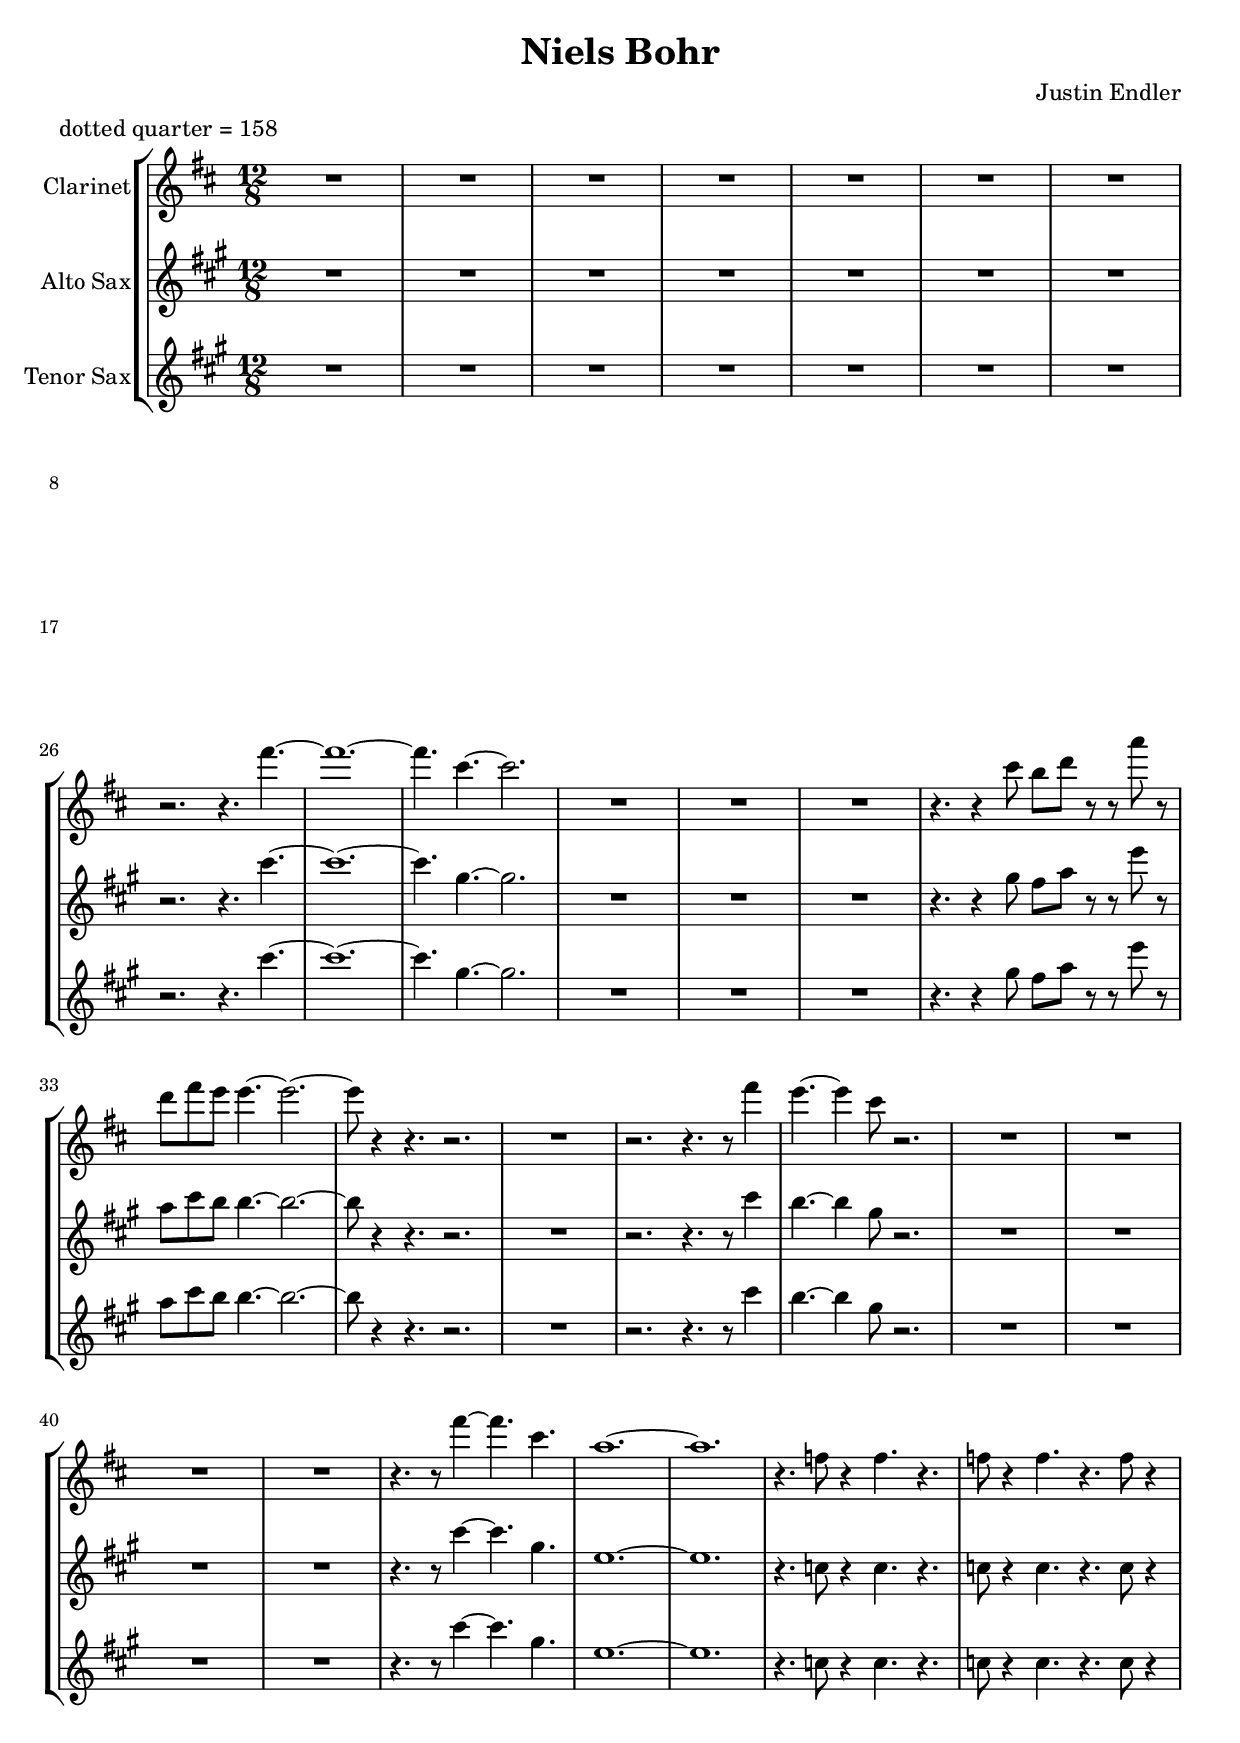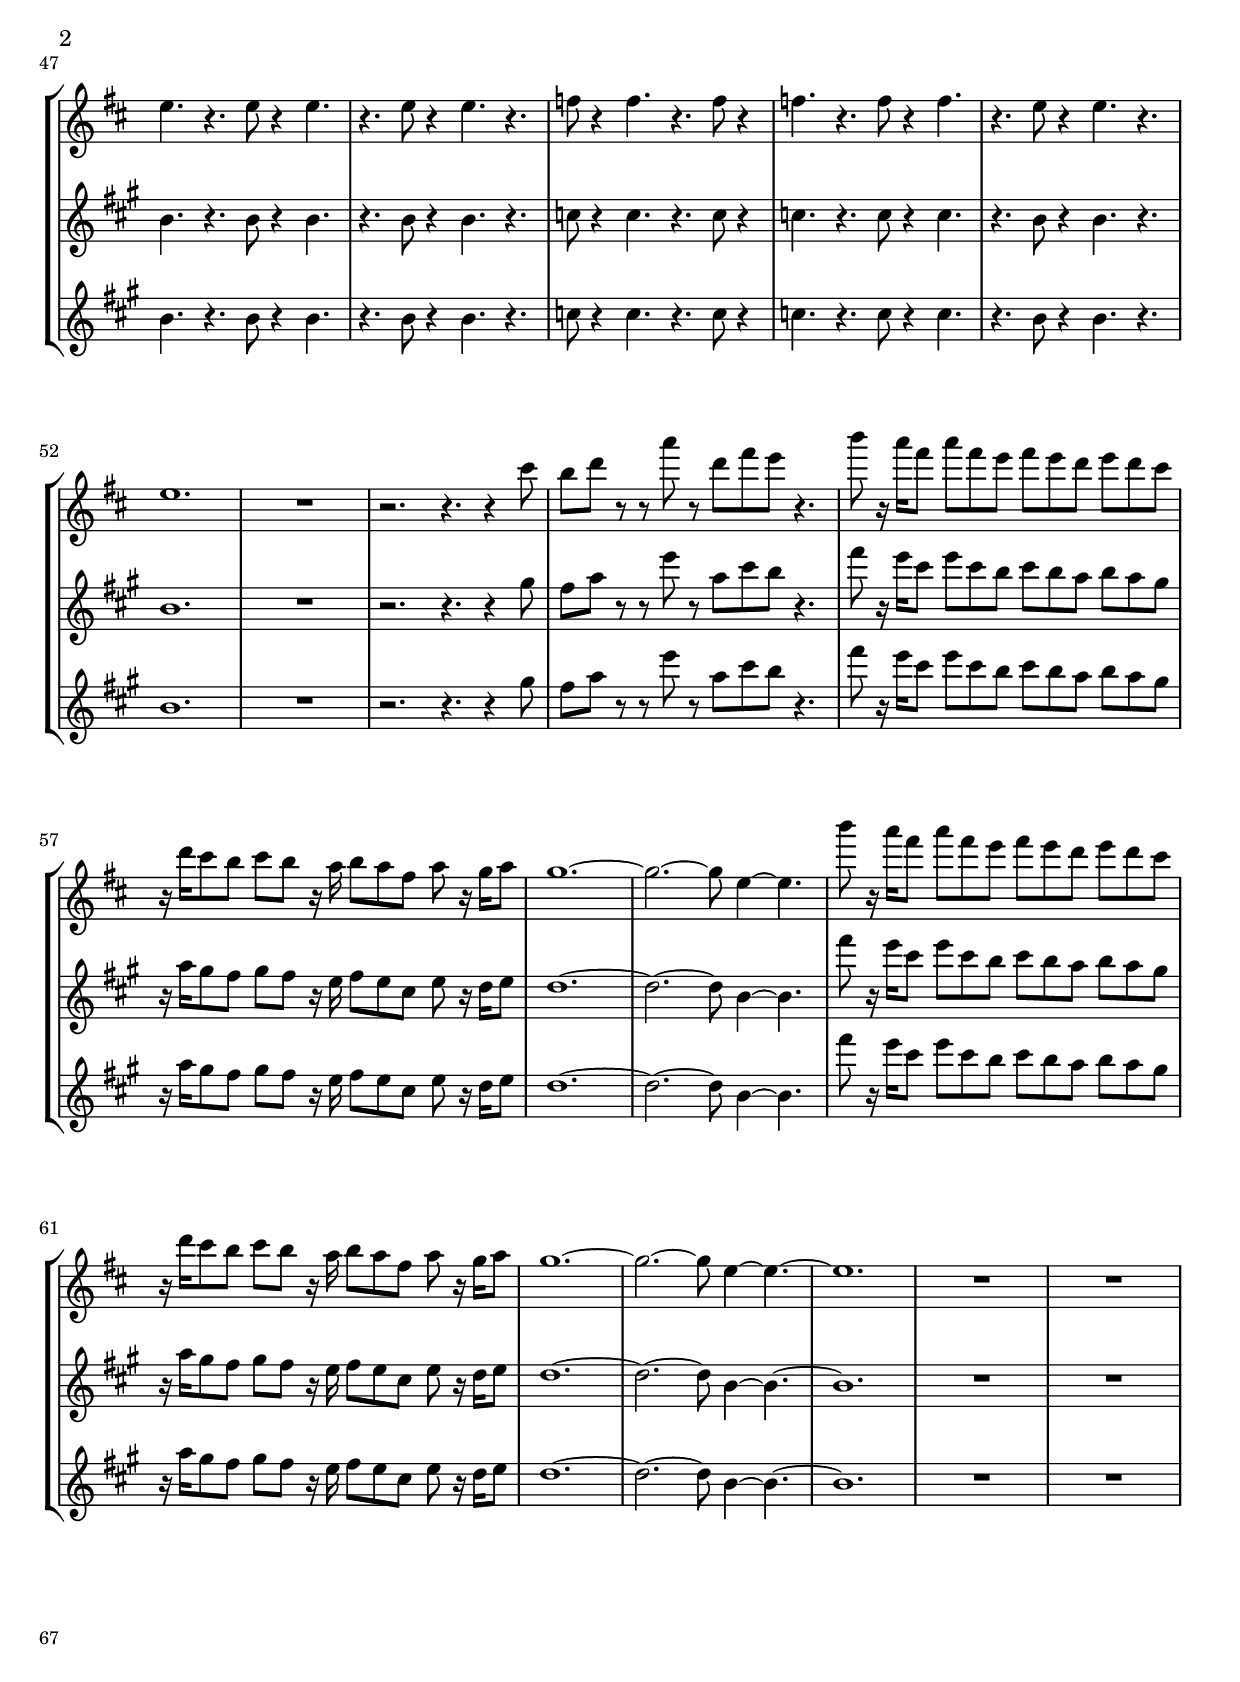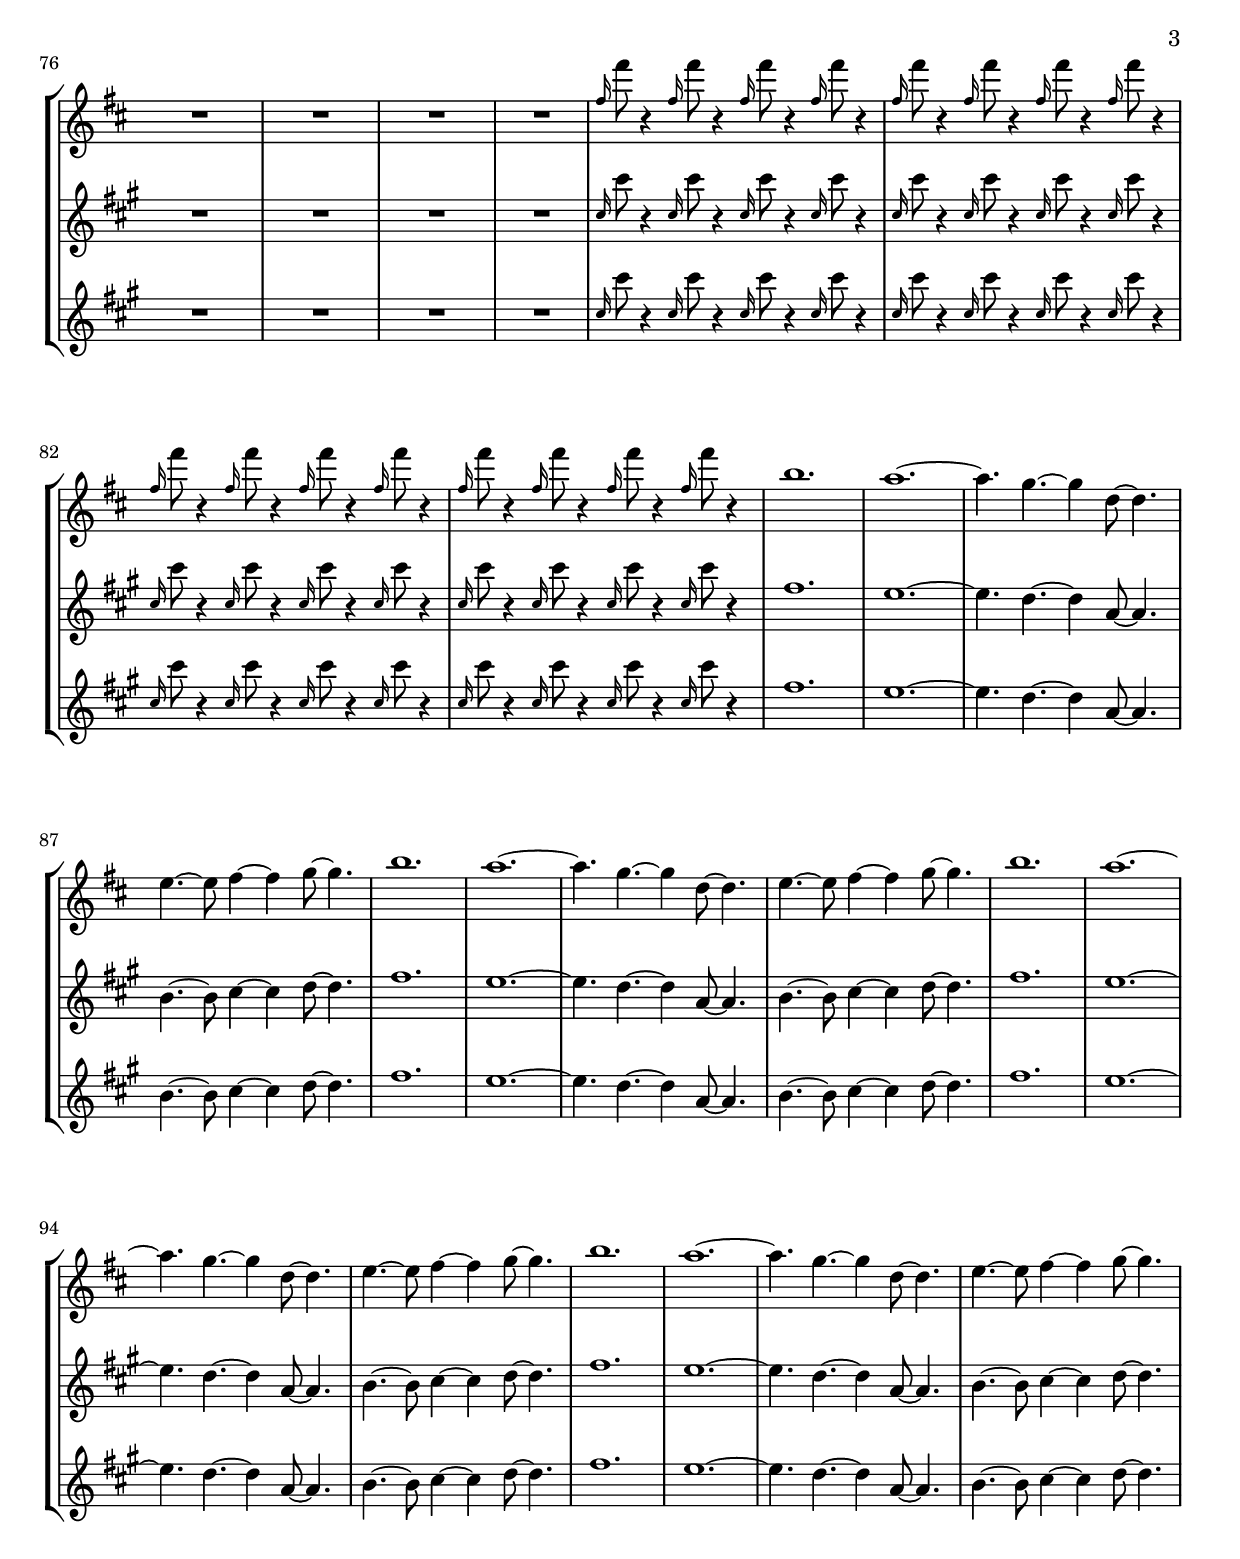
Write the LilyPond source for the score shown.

\header {
  title = "Niels Bohr"
  composer = "Justin Endler"
  meter = "dotted quarter = 158"
}
\include "english.ly"
sl = {
  \override NoteHead #'style = #'slash
  \override Stem #'transparent = ##t
  \override Flag #'transparent = ##t
}
nsl = {
  \revert NoteHead #'style
  \revert Stem #'transparent
  \revert Flag #'transparent
}
crOn = \override NoteHead #'style = #'cross
crOff = \revert NoteHead #'style
%%%%%%%%%%%% Keys'n'thangs %%%%%%%%%%%%%%%%%
global = { \time 12/8 }
Key = { \key c \major }
% ############ Winds ############
% ------ Clarinet ------
clar = \transpose c d \relative c'' {
  \Key
  \compressFullBarRests
  % rest 25 bars up front
  R1.|R1.|R1.|R1.|R1.|R1.|R1.|R1.|R1.|R1.|R1.|R1.|R1.|R1.|R1.|R1.|R1.|R1.|R1.|R1.|R1.|R1.|R1.|R1.|R1.
  % Logic bar numbers in comments
  r2. r4. e' ~ | %30
  e1. ~ | %31
  e4. b ~ b2. | %32
  R1. | %33
  R1. | %34
  R1. | %35
  r4. r4 b8 a c r8 r  g' r | %36
  c, e d d4. ~ d2. ~ | %37
  d8 r4  r4. r2. | %38
  R1. | %39
  r2. r4. r8 e4 | %40
  d4. ~ d4 b8 r2. | %41
  R1. | %42
  R1. | %43
  R1. | %44
  R1. | %45
  r4. r8 e4 ~ e4. b4. | %46
  g1. ~ | %47
  g1. | %48
  r4. ef8 r4 ef4. r | %49
  ef8 r4 ef4. r ef8 r4 | %50
  d4. r d8 r4 d4. | %51
  r4. d8 r4 d4. r | %52
  ef8 r4 ef4. r ef8 r4 | %53
  ef4. r ef8 r4 ef4. | %54
  r4. d8 r4 d4. r | %55
  d1. | %56
  R1. | %57
  r2. r4. r4 b'8 | %58
  a8 c r r g' r c, e d r4. | %59
  a'8 r16 g e8 g e d e d c d c b | %60
  r16 c b8 a b a r16 g a8 g e g r16 f g8 | %61
  f1. ~ | %62
  f2. ~ f8 d4 ~ d4. | %63
  a''8 r16 g e8 g e d e d c d c b | %64
  r16 c b8 a b a r16 g a8 g e g r16 f g8 | %65
  f1. ~ | %66
  f2. ~ f8 d4 ~ d4. ~ | %67
  d1. | %68
  R1. | %69
  R1. | %70
  R1. | %71
  R1. | %72
  R1. | %73
  R1. | %74
  R1. | %75
  R1. | %76
  R1. | %77
  R1. | %78
  R1. | %79
  R1. | %80
  R1. | %81
  R1. | %82
  R1. | %83
  \grace e16 e'8 r4 \grace e,16 e'8 r4 \grace e,16 e'8 r4 \grace e,16 e'8 r4 | %84
  \grace e,16 e'8 r4 \grace e,16 e'8 r4 \grace e,16 e'8 r4 \grace e,16 e'8 r4 | %85
  \grace e,16 e'8 r4 \grace e,16 e'8 r4 \grace e,16 e'8 r4 \grace e,16 e'8 r4 | %86
  \grace e,16 e'8 r4 \grace e,16 e'8 r4 \grace e,16 e'8 r4 \grace e,16 e'8 r4 | %87
  a,1. | %88
  g1. ~ | %89
  g4. f4. ~ f4 c8 ~ c4. | %90
  d4. ~ d8 e4 ~ e4 f8 ~ f4. | %91
  a1. | %92
  g1. ~ | %93
  g4. f4. ~ f4 c8 ~ c4. | %94
  d4. ~ d8 e4 ~ e4 f8 ~ f4. | %95
  a1. | %96
  g1. ~ | %97
  g4. f4. ~ f4 c8 ~ c4. | %98
  d4. ~ d8 e4 ~ e4 f8 ~ f4. | %99
  a1. | %100
  g1. ~ | %101
  g4. f4. ~ f4 c8 ~ c4. | %102
  d4. ~ d8 e4 ~ e4 f8 ~ f4. | %103
}
clarinet = {
  \global
  \set Staff.instrumentName = #"Clarinet"
  \clef treble
  <<
    \clar
  >>
}

% ------ Alto Saxophone ------
alto = \transpose c a \relative c' {
  \Key
  \compressFullBarRests
  % rest 25 bars up front
  R1.|R1.|R1.|R1.|R1.|R1.|R1.|R1.|R1.|R1.|R1.|R1.|R1.|R1.|R1.|R1.|R1.|R1.|R1.|R1.|R1.|R1.|R1.|R1.|R1.
  % Logic bar numbers in comments
  r2. r4. e' ~ | %30
  e1. ~ | %31
  e4. b ~ b2. | %32
  R1. | %33
  R1. | %34
  R1. | %35
  r4. r4 b8 a c r8 r  g' r | %36
  c, e d d4. ~ d2. ~ | %37
  d8 r4  r4. r2. | %38
  R1. | %39
  r2. r4. r8 e4 | %40
  d4. ~ d4 b8 r2. | %41
  R1. | %42
  R1. | %43
  R1. | %44
  R1. | %45
  r4. r8 e4 ~ e4. b4. | %46
  g1. ~ | %47
  g1. | %48
  r4. ef8 r4 ef4. r | %49
  ef8 r4 ef4. r ef8 r4 | %50
  d4. r d8 r4 d4. | %51
  r4. d8 r4 d4. r | %52
  ef8 r4 ef4. r ef8 r4 | %53
  ef4. r ef8 r4 ef4. | %54
  r4. d8 r4 d4. r | %55
  d1. | %56
  R1. | %57
  r2. r4. r4 b'8 | %58
  a8 c r r g' r c, e d r4. | %59
  a'8 r16 g e8 g e d e d c d c b | %60
  r16 c b8 a b a r16 g a8 g e g r16 f g8 | %61
  f1. ~ | %62
  f2. ~ f8 d4 ~ d4. | %63
  a''8 r16 g e8 g e d e d c d c b | %64
  r16 c b8 a b a r16 g a8 g e g r16 f g8 | %65
  f1. ~ | %66
  f2. ~ f8 d4 ~ d4. ~ | %67
  d1. | %68
  R1. | %69
  R1. | %70
  R1. | %71
  R1. | %72
  R1. | %73
  R1. | %74
  R1. | %75
  R1. | %76
  R1. | %77
  R1. | %78
  R1. | %79
  R1. | %80
  R1. | %81
  R1. | %82
  R1. | %83
  \grace e16 e'8 r4 \grace e,16 e'8 r4 \grace e,16 e'8 r4 \grace e,16 e'8 r4 | %84
  \grace e,16 e'8 r4 \grace e,16 e'8 r4 \grace e,16 e'8 r4 \grace e,16 e'8 r4 | %85
  \grace e,16 e'8 r4 \grace e,16 e'8 r4 \grace e,16 e'8 r4 \grace e,16 e'8 r4 | %86
  \grace e,16 e'8 r4 \grace e,16 e'8 r4 \grace e,16 e'8 r4 \grace e,16 e'8 r4 | %87
  a,1. | %88
  g1. ~ | %89
  g4. f4. ~ f4 c8 ~ c4. | %90
  d4. ~ d8 e4 ~ e4 f8 ~ f4. | %91
  a1. | %92
  g1. ~ | %93
  g4. f4. ~ f4 c8 ~ c4. | %94
  d4. ~ d8 e4 ~ e4 f8 ~ f4. | %95
  a1. | %96
  g1. ~ | %97
  g4. f4. ~ f4 c8 ~ c4. | %98
  d4. ~ d8 e4 ~ e4 f8 ~ f4. | %99
  a1. | %100
  g1. ~ | %101
  g4. f4. ~ f4 c8 ~ c4. | %102
  d4. ~ d8 e4 ~ e4 f8 ~ f4. | %103
}
altoSax = {
  \global
  \set Staff.instrumentName = #"Alto Sax"
  \clef treble
  <<
    \alto
  >>
}

% ------ Tenor Saxophone ------
tenor = \transpose c a' \relative c {
  \Key
  \compressFullBarRests
  % rest 25 bars up front
  R1.|R1.|R1.|R1.|R1.|R1.|R1.|R1.|R1.|R1.|R1.|R1.|R1.|R1.|R1.|R1.|R1.|R1.|R1.|R1.|R1.|R1.|R1.|R1.|R1.
  % Logic bar numbers in comments
  r2. r4. e' ~ | %30
  e1. ~ | %31
  e4. b ~ b2. | %32
  R1. | %33
  R1. | %34
  R1. | %35
  r4. r4 b8 a c r8 r  g' r | %36
  c, e d d4. ~ d2. ~ | %37
  d8 r4  r4. r2. | %38
  R1. | %39
  r2. r4. r8 e4 | %40
  d4. ~ d4 b8 r2. | %41
  R1. | %42
  R1. | %43
  R1. | %44
  R1. | %45
  r4. r8 e4 ~ e4. b4. | %46
  g1. ~ | %47
  g1. | %48
  r4. ef8 r4 ef4. r | %49
  ef8 r4 ef4. r ef8 r4 | %50
  d4. r d8 r4 d4. | %51
  r4. d8 r4 d4. r | %52
  ef8 r4 ef4. r ef8 r4 | %53
  ef4. r ef8 r4 ef4. | %54
  r4. d8 r4 d4. r | %55
  d1. | %56
  R1. | %57
  r2. r4. r4 b'8 | %58
  a8 c r r g' r c, e d r4. | %59
  a'8 r16 g e8 g e d e d c d c b | %60
  r16 c b8 a b a r16 g a8 g e g r16 f g8 | %61
  f1. ~ | %62
  f2. ~ f8 d4 ~ d4. | %63
  a''8 r16 g e8 g e d e d c d c b | %64
  r16 c b8 a b a r16 g a8 g e g r16 f g8 | %65
  f1. ~ | %66
  f2. ~ f8 d4 ~ d4. ~ | %67
  d1. | %68
  R1. | %69
  R1. | %70
  R1. | %71
  R1. | %72
  R1. | %73
  R1. | %74
  R1. | %75
  R1. | %76
  R1. | %77
  R1. | %78
  R1. | %79
  R1. | %80
  R1. | %81
  R1. | %82
  R1. | %83
  \grace e16 e'8 r4 \grace e,16 e'8 r4 \grace e,16 e'8 r4 \grace e,16 e'8 r4 | %84
  \grace e,16 e'8 r4 \grace e,16 e'8 r4 \grace e,16 e'8 r4 \grace e,16 e'8 r4 | %85
  \grace e,16 e'8 r4 \grace e,16 e'8 r4 \grace e,16 e'8 r4 \grace e,16 e'8 r4 | %86
  \grace e,16 e'8 r4 \grace e,16 e'8 r4 \grace e,16 e'8 r4 \grace e,16 e'8 r4 | %87
  a,1. | %88
  g1. ~ | %89
  g4. f4. ~ f4 c8 ~ c4. | %90
  d4. ~ d8 e4 ~ e4 f8 ~ f4. | %91
  a1. | %92
  g1. ~ | %93
  g4. f4. ~ f4 c8 ~ c4. | %94
  d4. ~ d8 e4 ~ e4 f8 ~ f4. | %95
  a1. | %96
  g1. ~ | %97
  g4. f4. ~ f4 c8 ~ c4. | %98
  d4. ~ d8 e4 ~ e4 f8 ~ f4. | %99
  a1. | %100
  g1. ~ | %101
  g4. f4. ~ f4 c8 ~ c4. | %102
  d4. ~ d8 e4 ~ e4 f8 ~ f4. | %103
}
tenorSax = {
  \global
  \set Staff.instrumentName = #"Tenor Sax"
  \clef treble
  <<
    \tenor
  >>
}
%%%%%%%%% It All Goes Together Here %%%%%%%%%%%%%%%%%%%%%%

\score {
  <<
    \new StaffGroup = "winds" <<
      \new Staff = "clarinet" \clarinet
      \new Staff = "altosax" \altoSax
      \new Staff = "tenorsax" \tenorSax
    >>
  >>
  \layout {
    \context { \Staff \RemoveEmptyStaves }
    \context {
      \Score
      \override BarNumber #'padding = #3
      \override RehearsalMark #'padding = #2
      skipBars = ##t
    }
  }
  \midi { }
}
